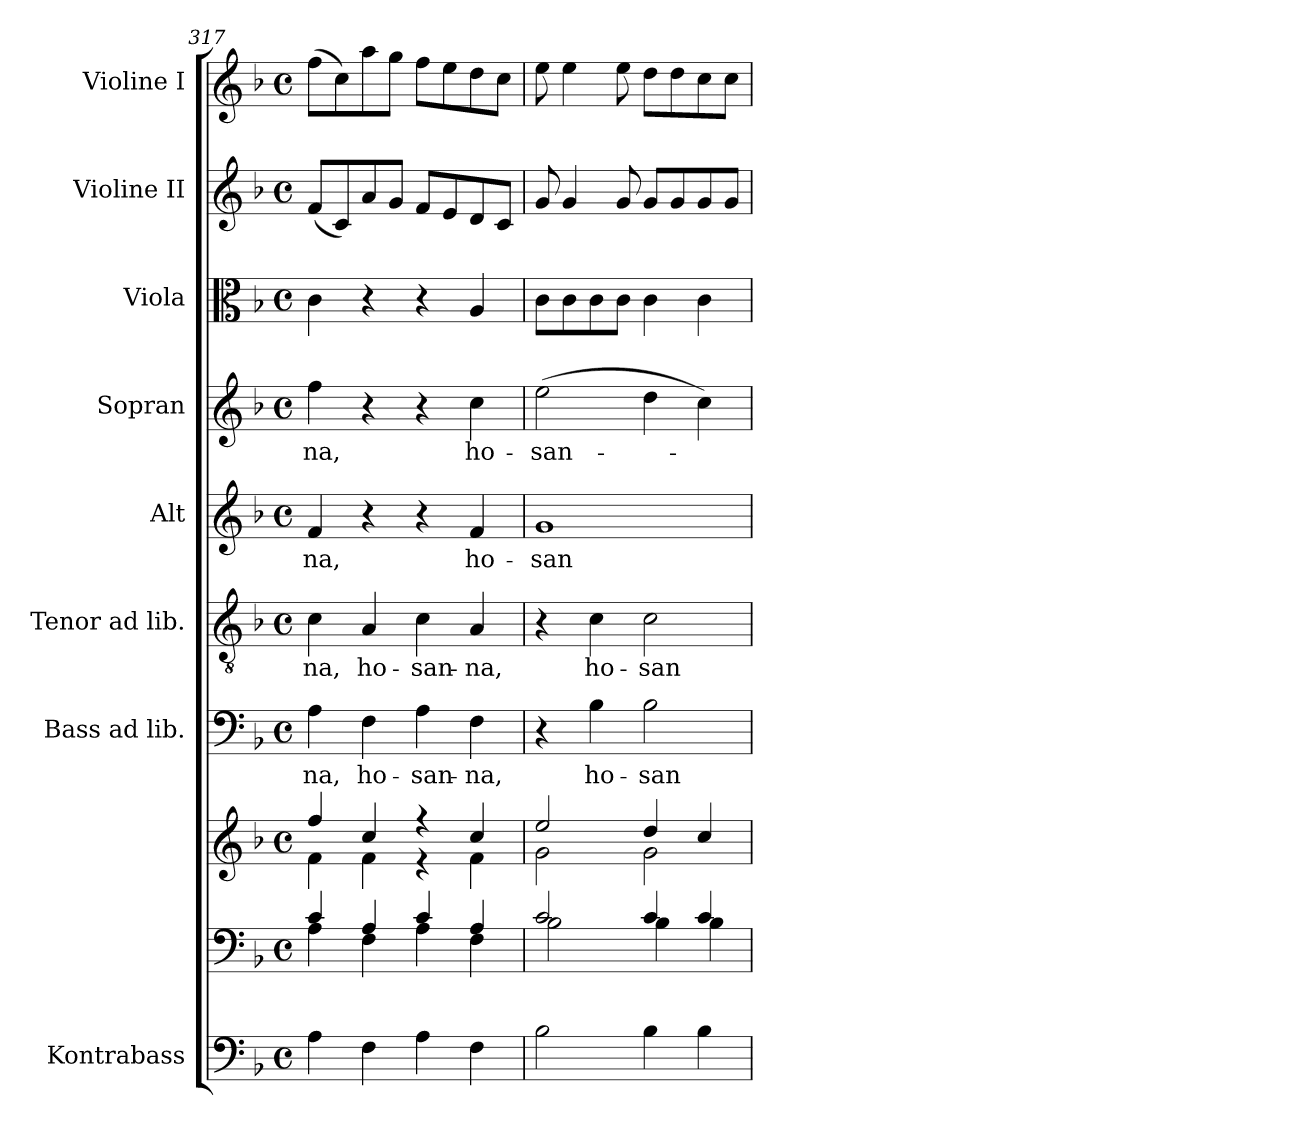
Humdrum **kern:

**kern	**kern	**kern	**kern	**text	**kern	**text	**kern	**text	**kern	**text	**kern	**kern	**kern
*part9	*part8	*part8	*part7	*part7	*part6	*part6	*part5	*part5	*part4	*part4	*part3	*part2	*part1
*staff10	*staff9	*staff8	*staff7	*staff7	*staff6	*staff6	*staff5	*staff5	*staff4	*staff4	*staff3	*staff2	*staff1
*I"Kontrabass	*	*	*I"Bass ad lib.	*	*I"Tenor ad lib.	*	*I"Alt	*	*I"Sopran	*	*I"Viola	*I"Violine II	*I"Violine I
*I'Kb.	*	*	*I'B.	*	*I'T.	*	*I'A.	*	*I'S.	*	*I'Vla.	*I'Vl. II	*I'Vl. I
*clefF4	*clefF4	*clefG2	*clefF4	*	*clefGv2	*	*clefG2	*	*clefG2	*	*clefC3	*clefG2	*clefG2
*ITrd7c12	*	*	*	*	*	*	*	*	*	*	*	*	*
*k[b-]	*k[b-]	*k[b-]	*k[b-]	*	*k[b-]	*	*k[b-]	*	*k[b-]	*	*k[b-]	*k[b-]	*k[b-]
*F:	*F:	*F:	*F:	*	*F:	*	*F:	*	*F:	*	*F:	*F:	*F:
*M4/4	*M4/4	*M4/4	*M4/4	*	*M4/4	*	*M4/4	*	*M4/4	*	*M4/4	*M4/4	*M4/4
*met(c)	*met(c)	*met(c)	*met(c)	*	*met(c)	*	*met(c)	*	*met(c)	*	*met(c)	*met(c)	*met(c)
=317	=317	=317	=317	=317	=317	=317	=317	=317	=317	=317	=317	=317	=317
*	*^	*^	*	*	*	*	*	*	*	*	*	*	*
!	!	!	!	!	!	!LO:LY:b	!	!LO:LY:b	!	!LO:LY:b	!	!LO:LY:b	!	!	!
4AA\	4c/	4A\	4ff/	4f\	4A\	-na,	4c\	-na,	4f/	-na,	4ff\	-na,	4c\	(<8f/L	(>8ff\L
.	.	.	.	.	.	.	.	.	.	.	.	.	.	8c/)	8cc\)
!	!	!	!	!	!	!LO:LY:b	!	!LO:LY:b	!	!	!	!	!	!	!
4FF\	4A/	4F\	4cc/	4f\	4F\	ho-	4A/	ho-	4r	.	4r	.	4r	8a/	8aa\
.	.	.	.	.	.	.	.	.	.	.	.	.	.	8g/J	8gg\J
!	!	!	!	!	!	!LO:LY:b	!	!LO:LY:b	!	!	!	!	!	!	!
4AA\	4c/	4A\	4r	4r	4A\	-san-	4c\	-san-	4r	.	4r	.	4r	8f/L	8ff\L
.	.	.	.	.	.	.	.	.	.	.	.	.	.	8e/	8ee\
!	!	!	!	!	!	!LO:LY:b	!	!LO:LY:b	!	!LO:LY:b	!	!LO:LY:b	!	!	!
4FF\	4A/	4F\	4cc/	4f\	4F\	-na,	4A/	-na,	4f/	ho-	4cc\	ho-	4A/	8d/	8dd\
.	.	.	.	.	.	.	.	.	.	.	.	.	.	8c/J	8cc\J
!!LO:PB:g=z
=318	=318	=318	=318	=318	=318	=318	=318	=318	=318	=318	=318	=318	=318	=318	=318
!	!	!	!	!	!	!	!	!	!	!LO:LY:b	!	!LO:LY:b	!	!	!
2BB-\	2c/	2B-\	2ee/	2g\	4r	.	4r	.	1g	-san-	(>2ee\	-san-	8c\L	8g/	8ee\
.	.	.	.	.	.	.	.	.	.	.	.	.	8c\	4g/	4ee\
!	!	!	!	!	!	!LO:LY:b	!	!LO:LY:b	!	!	!	!	!	!	!
.	.	.	.	.	4B-\	ho-	4c\	ho-	.	.	.	.	8c\	.	.
.	.	.	.	.	.	.	.	.	.	.	.	.	8c\J	8g/	8ee\
!	!	!	!	!	!	!LO:LY:b	!	!LO:LY:b	!	!	!	!	!	!	!
4BB-\	4c/	4B-\	4dd/	2g\	2B-\	-san-	2c\	-san-	.	.	4dd\	.	4c\	8g/L	8dd\L
.	.	.	.	.	.	.	.	.	.	.	.	.	.	8g/	8dd\
4BB-\	4c/	4B-\	4cc/	.	.	.	.	.	.	.	4cc\)	.	4c\	8g/	8cc\
.	.	.	.	.	.	.	.	.	.	.	.	.	.	8g/J	8cc\J
*	*v	*v	*	*	*	*	*	*	*	*	*	*	*	*	*
*	*	*v	*v	*	*	*	*	*	*	*	*	*	*	*
=	=	=	=	=	=	=	=	=	=	=	=	=	=
*-	*-	*-	*-	*-	*-	*-	*-	*-	*-	*-	*-	*-	*-
